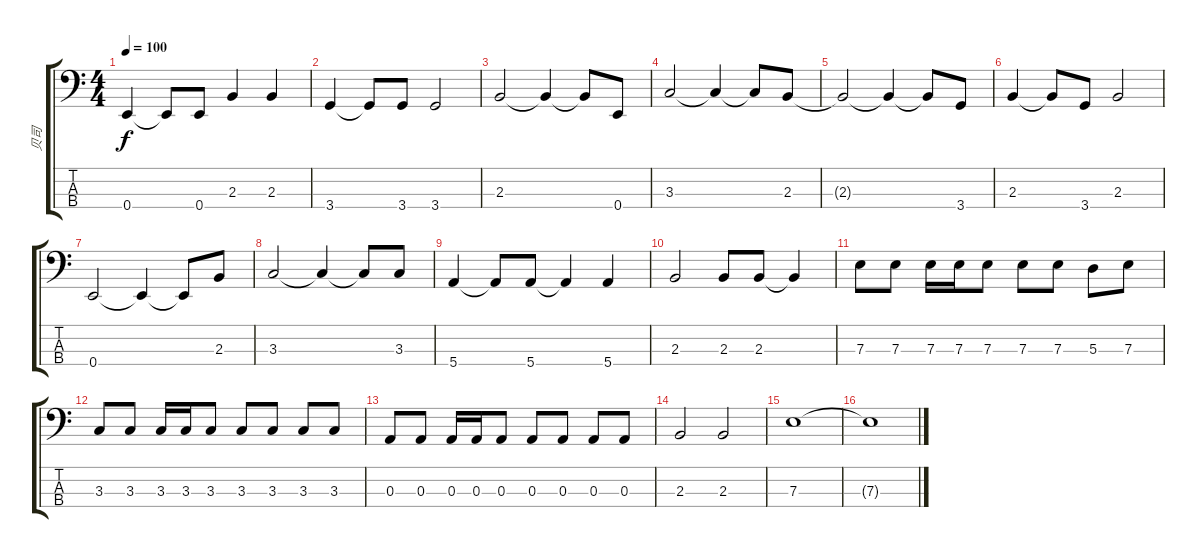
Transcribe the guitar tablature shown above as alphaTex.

\track ("贝司" "贝司") {instrument electricbassfinger}
\staff {score tabs}
\tuning (G2 D2 A1 E1) {hide}
\ts (4 4)
\tempo 100
\clef f4
\ks c
0.4.4{dy f} 0.4{t}.8 0.4.8 2.3.4 2.3.4 |
3.4.4 3.4{t}.8 3.4.8 3.4.2 |
2.3.2 2.3{t}.4 2.3{t}.8 0.4.8 |
3.3.2 3.3{t}.4 3.3{t}.8 2.3.8 |
2.3{t}.2 2.3{t}.4 2.3{t}.8 3.4.8 |
2.3.4 2.3{t}.8 3.4.8 2.3.2 |
0.4.2 0.4{t}.4 0.4{t}.8 2.3.8 |
3.3.2 3.3{t}.4 3.3{t}.8 3.3.8 |
5.4.4 5.4{t}.8 5.4.8 5.4{t}.4 5.4.4 |
2.3.2 2.3.8 2.3.8 2.3{t}.4 |
7.3.8 7.3.8 7.3.16 7.3.16 7.3.8 7.3.8 7.3.8 5.3.8 7.3.8 |
3.3.8 3.3.8 3.3.16 3.3.16 3.3.8 3.3.8 3.3.8 3.3.8 3.3.8 |
0.3.8 0.3.8 0.3.16 0.3.16 0.3.8 0.3.8 0.3.8 0.3.8 0.3.8 |
2.3.2 2.3.2 |
7.3.1 |
7.3{t}.1
